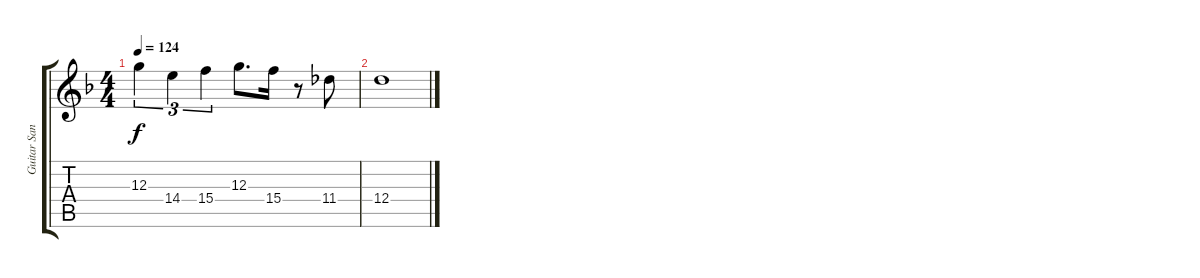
\track ("Guitar Santana" "Guitar San") {instrument electricguitarjazz}
\staff {score tabs}
\tuning (E4 B3 G3 D3 A2 E2) {hide}
\ts (4 4)
\tempo 124
\clef g2
\ks dminor
12.3.4{tu (3 2) dy f} 14.4.4{tu (3 2)} 15.4.4{tu (3 2)} 12.3.8{d} 15.4.16 r.8 11.4.8 |
12.4.1
